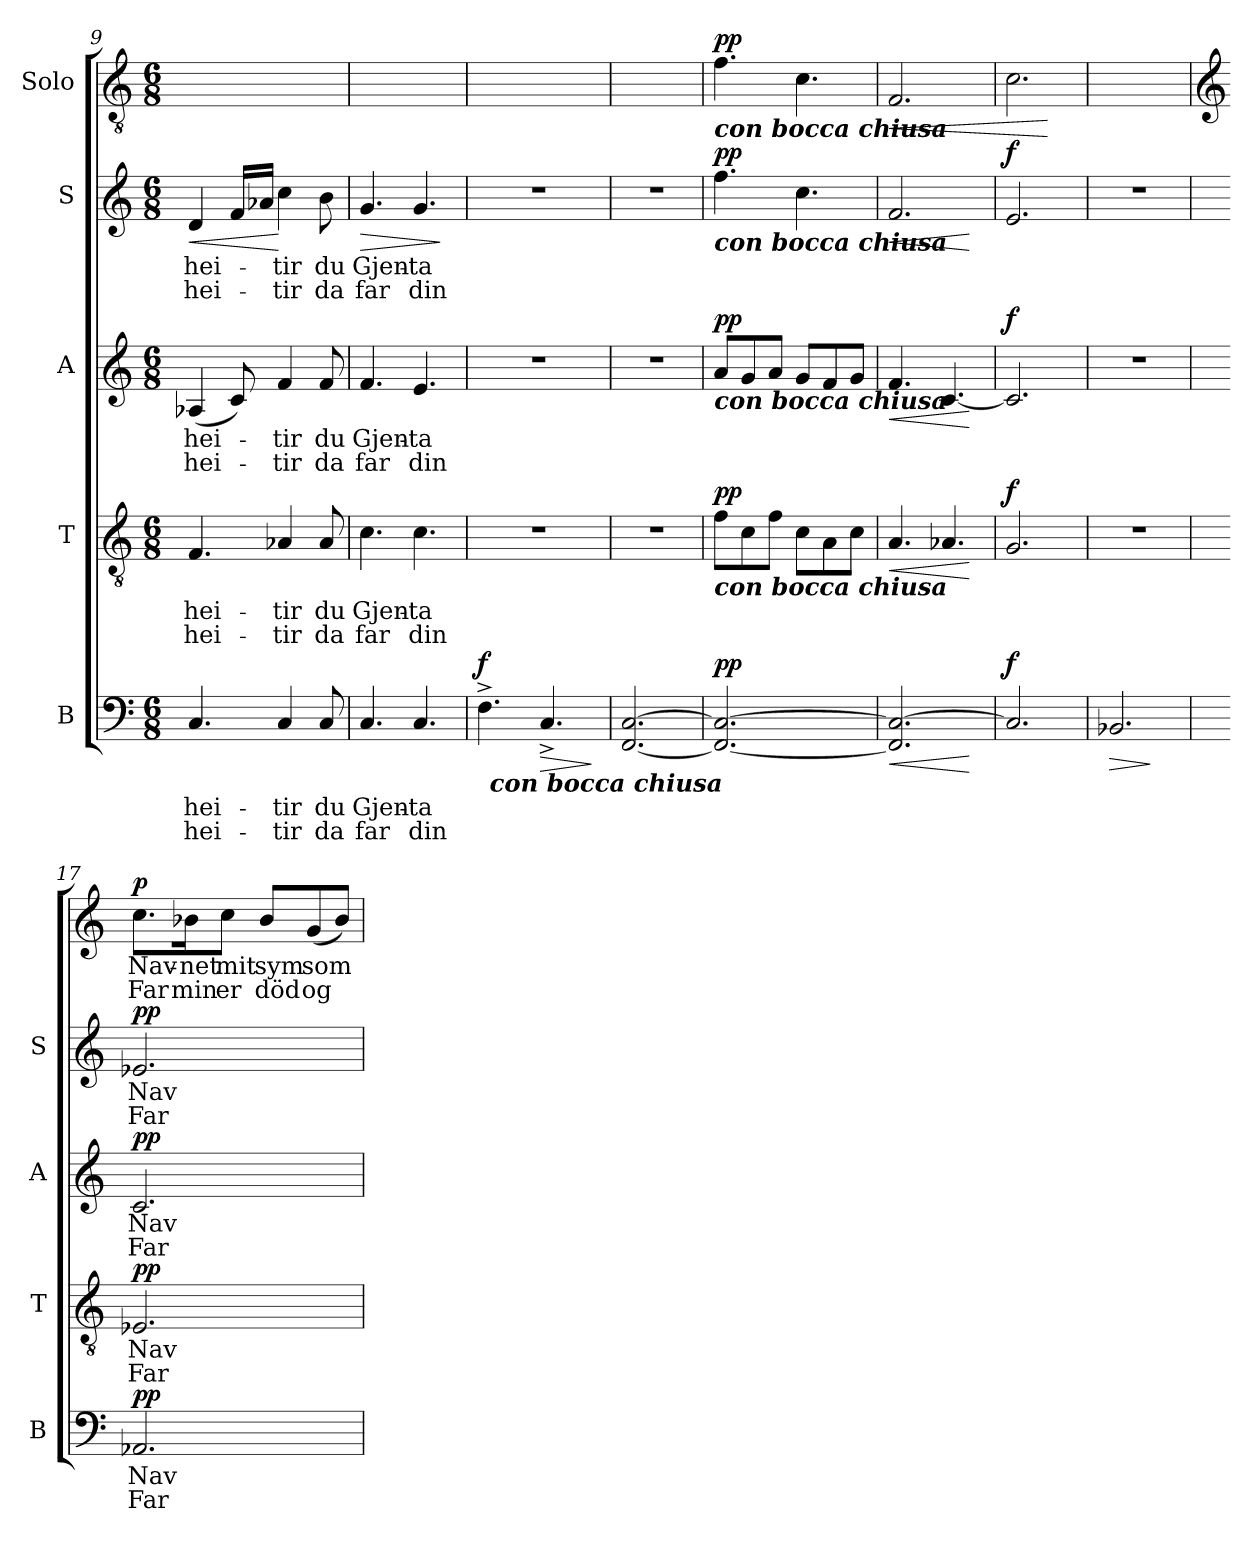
**kern	**text	**text	**dynam	**kern	**text	**text	**dynam	**kern	**text	**text	**dynam	**kern	**text	**text	**dynam	**kern	**text	**text	**dynam
*part5	*part5	*part5	*part5	*part4	*part4	*part4	*part4	*part3	*part3	*part3	*part3	*part2	*part2	*part2	*part2	*part1	*part1	*part1	*part1
*staff5	*staff5	*staff5	*staff5	*staff4	*staff4	*staff4	*staff4	*staff3	*staff3	*staff3	*staff3	*staff2	*staff2	*staff2	*staff2	*staff1	*staff1	*staff1	*staff1
*I"B	*	*	*	*I"T	*	*	*	*I"A	*	*	*	*I"S	*	*	*	*I"Solo	*	*	*
*I'B	*	*	*	*I'T	*	*	*	*I'A	*	*	*	*I'S	*	*	*	*	*	*	*
*clefF4	*	*	*	*clefGv2	*	*	*	*clefG2	*	*	*	*clefG2	*	*	*	*clefGv2	*	*	*
*k[]	*	*	*	*k[]	*	*	*	*k[]	*	*	*	*k[]	*	*	*	*k[]	*	*	*
*C:	*	*	*	*C:	*	*	*	*C:	*	*	*	*C:	*	*	*	*C:	*	*	*
*M6/8	*	*	*	*M6/8	*	*	*	*M6/8	*	*	*	*M6/8	*	*	*	*M6/8	*	*	*
=9	=9	=9	=9	=9	=9	=9	=9	=9	=9	=9	=9	=9	=9	=9	=9	=9	=9	=9	=9
!	!LO:LY:b	!LO:LY:b	!	!	!LO:LY:b	!LO:LY:b	!	!	!LO:LY:b	!LO:LY:b	!	!	!LO:LY:b	!LO:LY:b	!LO:HP:b	!	!	!	!
4.C/	hei-	hei-	.	4.F/	hei-	hei-	.	(<4A-X/	hei-	hei-	.	4d/	hei-	hei-	<	2.ryy	.	.	.
.	.	.	.	.	.	.	.	8c/)	.	.	.	16f/LL	.	.	.	.	.	.	.
.	.	.	.	.	.	.	.	.	.	.	.	16a-X/JJ	.	.	.	.	.	.	.
!	!LO:LY:b	!LO:LY:b	!	!	!LO:LY:b	!LO:LY:b	!	!	!LO:LY:b	!LO:LY:b	!	!	!LO:LY:b	!LO:LY:b	!	!	!	!	!
4C/	-tir	-tir	.	4A-X/	-tir	-tir	.	4f/	-tir	-tir	.	4cc\	-tir	-tir	[	.	.	.	.
!	!LO:LY:b	!LO:LY:b	!	!	!LO:LY:b	!LO:LY:b	!	!	!LO:LY:b	!LO:LY:b	!	!	!LO:LY:b	!LO:LY:b	!	!	!	!	!
8C/	du	da	.	8A-/	du	da	.	8f/	du	da	.	8b\	du	da	.	.	.	.	.
!!LO:PB:g=z
=10	=10	=10	=10	=10	=10	=10	=10	=10	=10	=10	=10	=10	=10	=10	=10	=10	=10	=10	=10
!	!LO:LY:b	!LO:LY:b	!	!	!LO:LY:b	!LO:LY:b	!	!	!LO:LY:b	!LO:LY:b	!	!	!LO:LY:b	!LO:LY:b	!LO:HP:b	!	!	!	!
4.C/	Gjen-	far	.	4.c\	Gjen-	far	.	4.f/	Gjen-	far	.	4.g/	Gjen-	far	>	2.ryy	.	.	.
!	!LO:LY:b	!LO:LY:b	!	!	!LO:LY:b	!LO:LY:b	!	!	!LO:LY:b	!LO:LY:b	!	!	!LO:LY:b	!LO:LY:b	!	!	!	!	!
4.C/	-ta	din	.	4.c\	-ta	din	.	4.e/	-ta	din	.	4.g/	-ta	din	.	.	.	.	.
.	.	.	.	.	.	.	.	.	.	.	.	.	.	.	]	.	.	.	.
=11	=11	=11	=11	=11	=11	=11	=11	=11	=11	=11	=11	=11	=11	=11	=11	=11	=11	=11	=11
!	!	!	!LO:DY:a	!	!	!	!	!	!	!	!	!	!	!	!	!	!	!	!
*^	*	*	*	*	*	*	*	*	*	*	*	*	*	*	*	*	*	*	*
4.F^>\	32ryy	.	.	f	2.r	.	.	.	2.r	.	.	.	2.r	.	.	.	2.ryy	.	.	.
!	!LO:TX:b:Bi:t=con bocca chiusa	!	!	!	!	!	!	!	!	!	!	!	!	!	!	!	!	!	!	!
.	2ryy	.	.	.	.	.	.	.	.	.	.	.	.	.	.	.	.	.	.	.
!	!	!	!	!LO:HP:b	!	!	!	!	!	!	!	!	!	!	!	!	!	!	!	!
4.C^</	.	.	.	>	.	.	.	.	.	.	.	.	.	.	.	.	.	.	.	.
.	8..ryy	.	.	.	.	.	.	.	.	.	.	.	.	.	.	.	.	.	.	.
.	.	.	.	]	.	.	.	.	.	.	.	.	.	.	.	.	.	.	.	.
*v	*v	*	*	*	*	*	*	*	*	*	*	*	*	*	*	*	*	*	*	*
=12	=12	=12	=12	=12	=12	=12	=12	=12	=12	=12	=12	=12	=12	=12	=12	=12	=12	=12	=12
[2.FF/ [2.C/	.	.	.	2.r	.	.	.	2.r	.	.	.	2.r	.	.	.	2.ryy	.	.	.
=13	=13	=13	=13	=13	=13	=13	=13	=13	=13	=13	=13	=13	=13	=13	=13	=13	=13	=13	=13
!	!	!	!	!	!	!	!	!	!	!	!	!	!	!	!	!LO:TX:b:Bi:t=con bocca chiusa	!	!	!
!	!	!	!	!	!	!	!	!	!	!	!	!LO:TX:b:Bi:t=con bocca chiusa	!	!	!	!	!	!	!
!	!	!	!	!	!	!	!	!LO:TX:b:Bi:t=con bocca chiusa	!	!	!	!	!	!	!	!	!	!	!
!	!	!	!	!LO:TX:b:Bi:t=con bocca chiusa	!	!	!	!	!	!	!	!	!	!	!	!	!	!	!
!	!	!	!LO:DY:a	!	!	!	!LO:DY:a	!	!	!	!LO:DY:a	!	!	!	!LO:DY:a	!	!	!	!LO:DY:a
2.FF/_ 2.C/_	.	.	pp	8f\L	.	.	pp	8a/L	.	.	pp	4.ff\	.	.	pp	4.f\	.	.	pp
.	.	.	.	8c\	.	.	.	8g/	.	.	.	.	.	.	.	.	.	.	.
.	.	.	.	8f\J	.	.	.	8a/J	.	.	.	.	.	.	.	.	.	.	.
.	.	.	.	8c\L	.	.	.	8g/L	.	.	.	4.cc\	.	.	.	4.c\	.	.	.
.	.	.	.	8A\	.	.	.	8f/	.	.	.	.	.	.	.	.	.	.	.
.	.	.	.	8c\J	.	.	.	8g/J	.	.	.	.	.	.	.	.	.	.	.
=14	=14	=14	=14	=14	=14	=14	=14	=14	=14	=14	=14	=14	=14	=14	=14	=14	=14	=14	=14
!	!	!	!LO:HP:b	!	!	!	!LO:HP:b	!	!	!	!LO:HP:b	!	!	!	!LO:HP:b	!	!	!	!LO:HP:b
2.FF/] 2.C/_	.	.	<	4.A/	.	.	<	4.f/	.	.	<	2.f/	.	.	<	2.F/	.	.	<
.	.	.	.	4.A-X/	.	.	.	[4.c/	.	.	.	.	.	.	.	.	.	.	.
.	.	.	[	.	.	.	[	.	.	.	[	.	.	.	[	.	.	.	.
=15	=15	=15	=15	=15	=15	=15	=15	=15	=15	=15	=15	=15	=15	=15	=15	=15	=15	=15	=15
!	!	!	!LO:DY:a	!	!	!	!LO:DY:a	!	!	!	!LO:DY:a	!	!	!	!LO:DY:a	!	!	!	!
2.C/]	.	.	f	2.G/	.	.	f	2.c/]	.	.	f	2.e/	.	.	f	2.c\	.	.	.
.	.	.	.	.	.	.	.	.	.	.	.	.	.	.	.	.	.	.	[
=16	=16	=16	=16	=16	=16	=16	=16	=16	=16	=16	=16	=16	=16	=16	=16	=16	=16	=16	=16
!	!	!	!LO:HP:b	!	!	!	!	!	!	!	!	!	!	!	!	!	!	!	!
2.BB-X/	.	.	>	2.r	.	.	.	2.r	.	.	.	2.r	.	.	.	2.ryy	.	.	.
.	.	.	]	.	.	.	.	.	.	.	.	.	.	.	.	.	.	.	.
=17	=17	=17	=17	=17	=17	=17	=17	=17	=17	=17	=17	=17	=17	=17	=17	=17	=17	=17	=17
*	*	*	*	*	*	*	*	*	*	*	*	*	*	*	*	*clefG2	*	*	*
!	!LO:LY:b	!LO:LY:b	!LO:DY:a	!	!LO:LY:b	!LO:LY:b	!LO:DY:a	!	!LO:LY:b	!LO:LY:b	!LO:DY:a	!	!LO:LY:b	!LO:LY:b	!LO:DY:a	!	!LO:LY:b	!LO:LY:b	!LO:DY:a
2.AA-X/	Nav-	Far	pp	2.E-X/	Nav-	Far	pp	2.c/	Nav-	Far	pp	2.e-X/	Nav-	Far	pp	8.cc\L	Nav-	Far	p
!	!	!	!	!	!	!	!	!	!	!	!	!	!	!	!	!	!LO:LY:b	!LO:LY:b	!
.	.	.	.	.	.	.	.	.	.	.	.	.	.	.	.	16b-X\k	-net	min	.
!	!	!	!	!	!	!	!	!	!	!	!	!	!	!	!	!	!LO:LY:b	!LO:LY:b	!
.	.	.	.	.	.	.	.	.	.	.	.	.	.	.	.	8cc\J	mit	er	.
!	!	!	!	!	!	!	!	!	!	!	!	!	!	!	!	!	!LO:LY:b	!LO:LY:b	!
.	.	.	.	.	.	.	.	.	.	.	.	.	.	.	.	8b-/L	sym	död	.
!	!	!	!	!	!	!	!	!	!	!	!	!	!	!	!	!	!LO:LY:b	!LO:LY:b	!
.	.	.	.	.	.	.	.	.	.	.	.	.	.	.	.	(<8g/	som	og	.
.	.	.	.	.	.	.	.	.	.	.	.	.	.	.	.	8b-/J)	.	.	.
=	=	=	=	=	=	=	=	=	=	=	=	=	=	=	=	=	=	=	=
*-	*-	*-	*-	*-	*-	*-	*-	*-	*-	*-	*-	*-	*-	*-	*-	*-	*-	*-	*-
